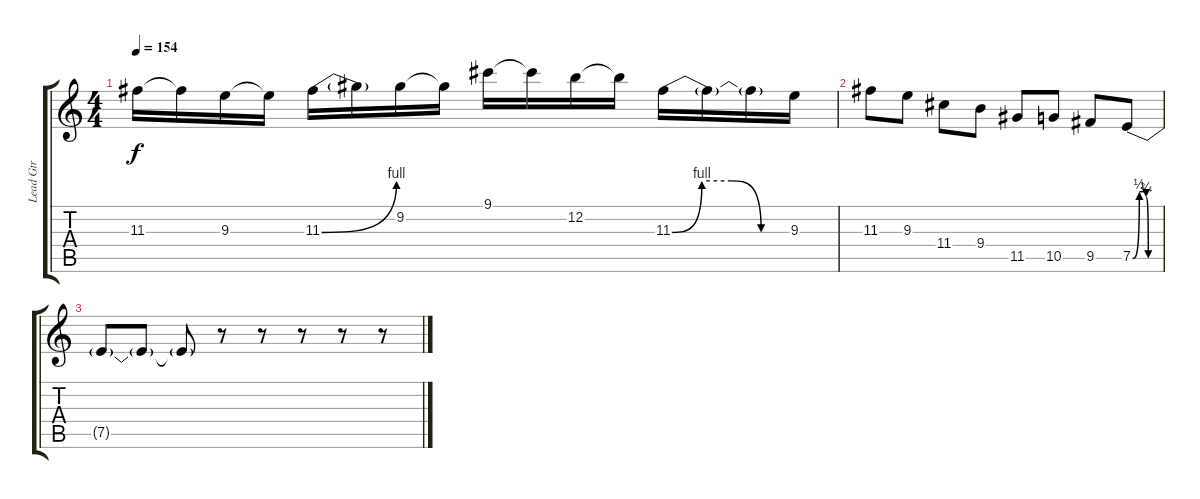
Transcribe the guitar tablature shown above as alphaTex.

\track ("Lead Gtr" "Lead Gtr") {instrument overdrivenguitar}
\staff {score tabs}
\tuning (E4 B3 G3 D3 A2 E2) {hide}
\ts (4 4)
\tempo 154
\clef g2
\ks c
11.3{t}.16{dy f} 11.3{t}.16 9.3.16 9.3{t}.16 11.3{be (bend 0 0 60 4)}.16 11.3{t}.16 9.2.16 9.2{t}.16 9.1.16 9.1{t}.16 12.2.16 12.2{t}.16 11.3{be (custom 0 0 15 4 30 4 45 0 60 0)}.16 11.3{t}.16 11.3{t}.16 9.3.16 |
11.3.8 9.3.8 11.4.8 9.4.8 11.5.8 10.5.8 9.5.8 7.5{be (custom 0 0 15 2 25 2 30 1 35 0 45 0 60 0)}.8 |
7.5{t}.8 7.5{t}.8 7.5{t}.8 r.8 r.8 r.8 r.8 r.8
